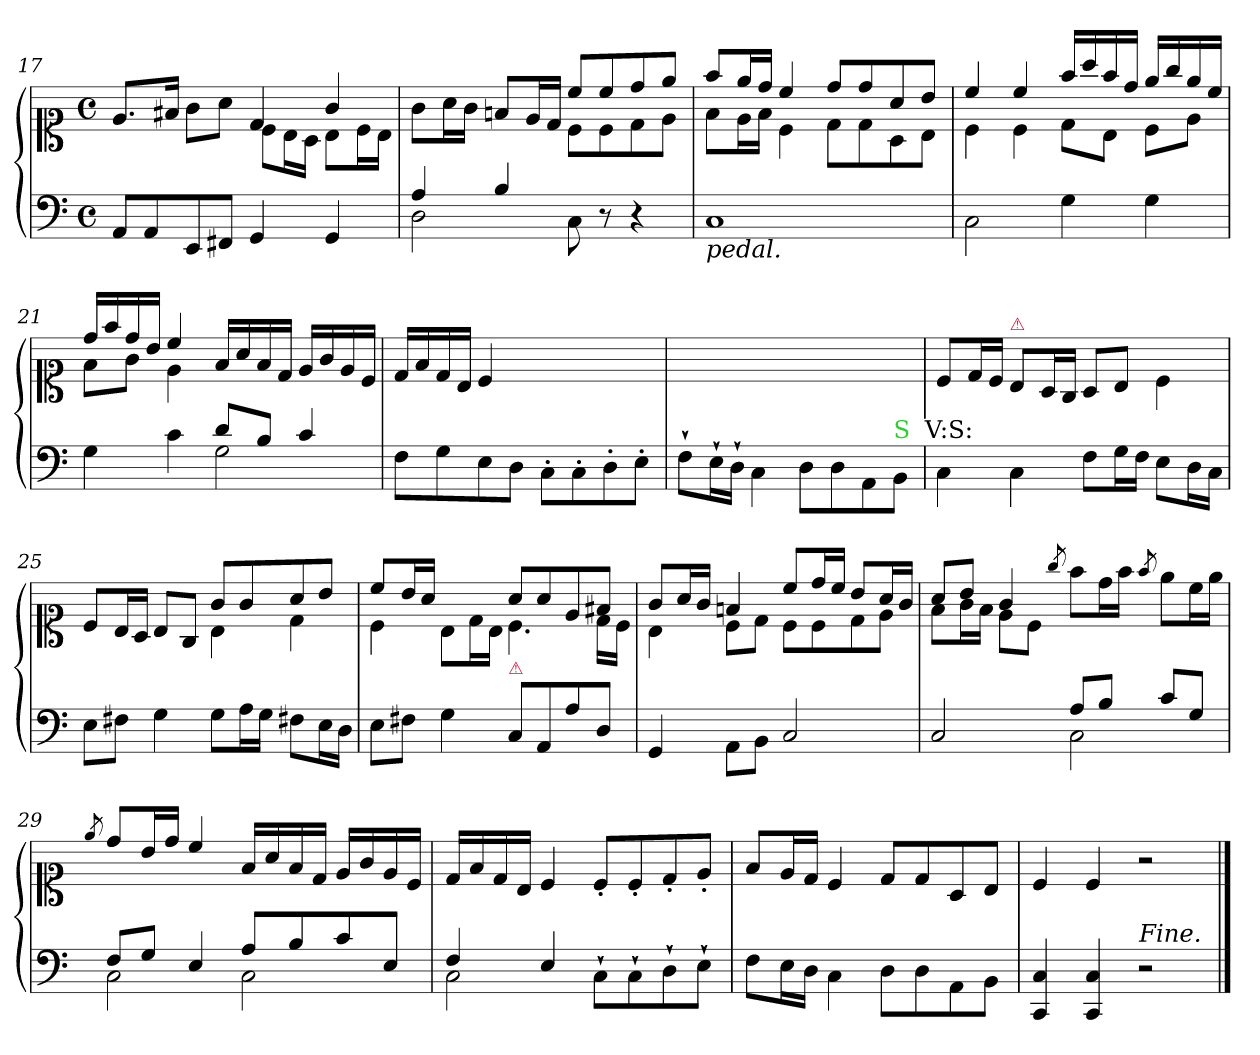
**kern	**kern
*part2	*part1
*staff2	*staff1
*clefF4	*clefC1
*k[]	*k[]
*M4/4	*M4/4
*met(c)	*met(c)
=17	=17
*	*^
8AA/L	8.e/L	2ryy
8AA/	.	.
.	16f#X/Jk	.
8EE/	8g\L	.
8FF#X/J	8a\J	.
4GG/	4d/	8c\L
.	.	16B\L
.	.	16A\JJ
4GG/	4g/	8B\L
.	.	16c\L
.	.	16B\JJ
=18	=18	=18
*^	*	*
4A/	2D\	8g\L	2ryy
.	.	16a\L	.
.	.	16g\JJ	.
4B/	.	8fn/L	.
.	.	16e/L	.
.	.	16d/JJ	.
2ryy	8C\	8cc/L	8c\L
.	8r	8cc/	8c\
.	4r	8dd/	8d\
.	.	8ee/J	8e\J
*v	*v	*	*
=19	=19	=19
!LO:TX:b:i:t=pedal.	!	!
1C/	8ff/L	8f\L
.	16ee/L	16e\L
.	16dd/JJ	16f\JJ
.	4cc/	4c\
.	8dd/L	8d\L
.	8dd/	8d\
.	8a/	8A\
.	8b/J	8B\J
=20	=20	=20
2C\	4cc/	4c\
.	4cc/	4c\
4G\	16ff/LL	8d\L
.	16aa/	.
.	16ff/	8B\J
.	16dd/JJ	.
4G\	16ee/LL	8c\L
.	16gg/	.
.	16ee/	8e\J
.	16cc/JJ	.
=21	=21	=21
*^	*	*
2ryy	4G\	16dd/LL	8f\L
.	.	16ff/	.
.	.	16dd/	8g\J
.	.	16b/JJ	.
.	4c\	4cc/	4e\
8d/L	2G\	16f/LL	2ryy
.	.	16a/	.
8B/J	.	16f/	.
.	.	16d/JJ	.
4c/	.	16e/LL	.
.	.	16g/	.
.	.	16e/	.
.	.	16c/JJ	.
*v	*v	*	*
*	*v	*v
=22	=22
8F\L	16d/LL
.	16f/
8G\	16d/
.	16B/JJ
8E\	4c/
8D\J	.
8C'\L	2ryy
8C'\	.
8D'\	.
8E'\J	.
=23	=23
8F`\L	1ryy
16E`\L	.
16D`\JJ	.
4C\	.
8D\L	.
8D\	.
8AA\	.
!LO:TX:a:color=limegreen:t=S	!
8BB\J	.
!LO:TX:a:t=V&colon;S&colon;	!
=24	=24
4C\	8c/L
.	16d/L
.	16c/JJ
!	!LO:TX:a:color=crimson:t=⚠
4C\	8B\L
.	16A/L
.	16G/JJ
8F\L	8A/L
16G\L	8B/J
16F\JJ	.
8E\L	4c\
16D\L	.
16C\JJ	.
=25	=25
*	*^
8E\L	8c/L	2ryy
8F#X\J	16B/L	.
.	16A/JJ	.
4G\	8B/L	.
.	8G/J	.
8G\L	8g/L	4B\
16A\L	8g/	.
16G\JJ	.	.
8F#X\L	8a/	4d\
16E\L	8b/J	.
16D\JJ	.	.
=26	=26	=26
8E\L	8cc/L	4c\
8F#X\J	16b/L	.
.	16a/JJ	.
4G\	4ryy	8B\L
.	.	16d\L
.	.	16B\JJ
!LO:TX:a:color=crimson:t=⚠	!	!
8C/L	8a/L	4.c\
8AA/	8a/	.
8A\	8e/	.
8D\J	8f#X/J	16d\LL
.	.	16c\JJ
=27	=27	=27
4GG/	8g/L	4B\
.	16a/L	.
.	16g/JJ	.
8AA\L	4fn/	8c\L
8BB\J	.	8d\J
2C/	8cc/L	8c\L
.	16dd/L	8c\
.	16cc/JJ	.
.	8b/L	8d\
.	16a/L	8e\J
.	16g/JJ	.
=28	=28	=28
*^	*	*
2C/	2ryy	8a/L	8f\L
.	.	8b/J	16g\L
.	.	.	16f\JJ
.	.	4g/	8e\L
.	.	.	8c\J
.	.	8qgg/	.
8A/L	2C\	8ff\L	2ryy
8B/J	.	16dd\L	.
.	.	16ff\JJ	.
.	.	8qff/	.
8c/L	.	8ee\L	.
8G/J	.	16cc\L	.
.	.	16ee\JJ	.
*	*	*v	*v
=29	=29	=29
.	.	8qee/
8F/L	2C\	8dd/L
8G/J	.	16b/L
.	.	16dd/JJ
4E/	.	4cc/
8A/L	2C\	16f/LL
.	.	16a/
8B/	.	16f/
.	.	16d/JJ
8c/	.	16e/LL
.	.	16g/
8E/J	.	16e/
.	.	16c/JJ
=30	=30	=30
4F/	2C\	16d/LL
.	.	16f/
.	.	16d/
.	.	16B/JJ
4E/	.	4c/
8C`\L	2ryy	8c'/L
8C`\	.	8c'/
8D`\	.	8d'/
8E`\J	.	8e'/J
*v	*v	*
=31	=31
8F\L	8f/L
16E\L	16e/L
16D\JJ	16d/JJ
4C\	4c/
8D\L	8d/L
8D\	8d/
8AA\	8A/
8BB\J	8B/J
=32	=32
4CC/ 4C/	4c/
4CC/ 4C/	4c/
!LO:TX:a:i:t=Fine.	!
2r	2r
==	==
*-	*-
